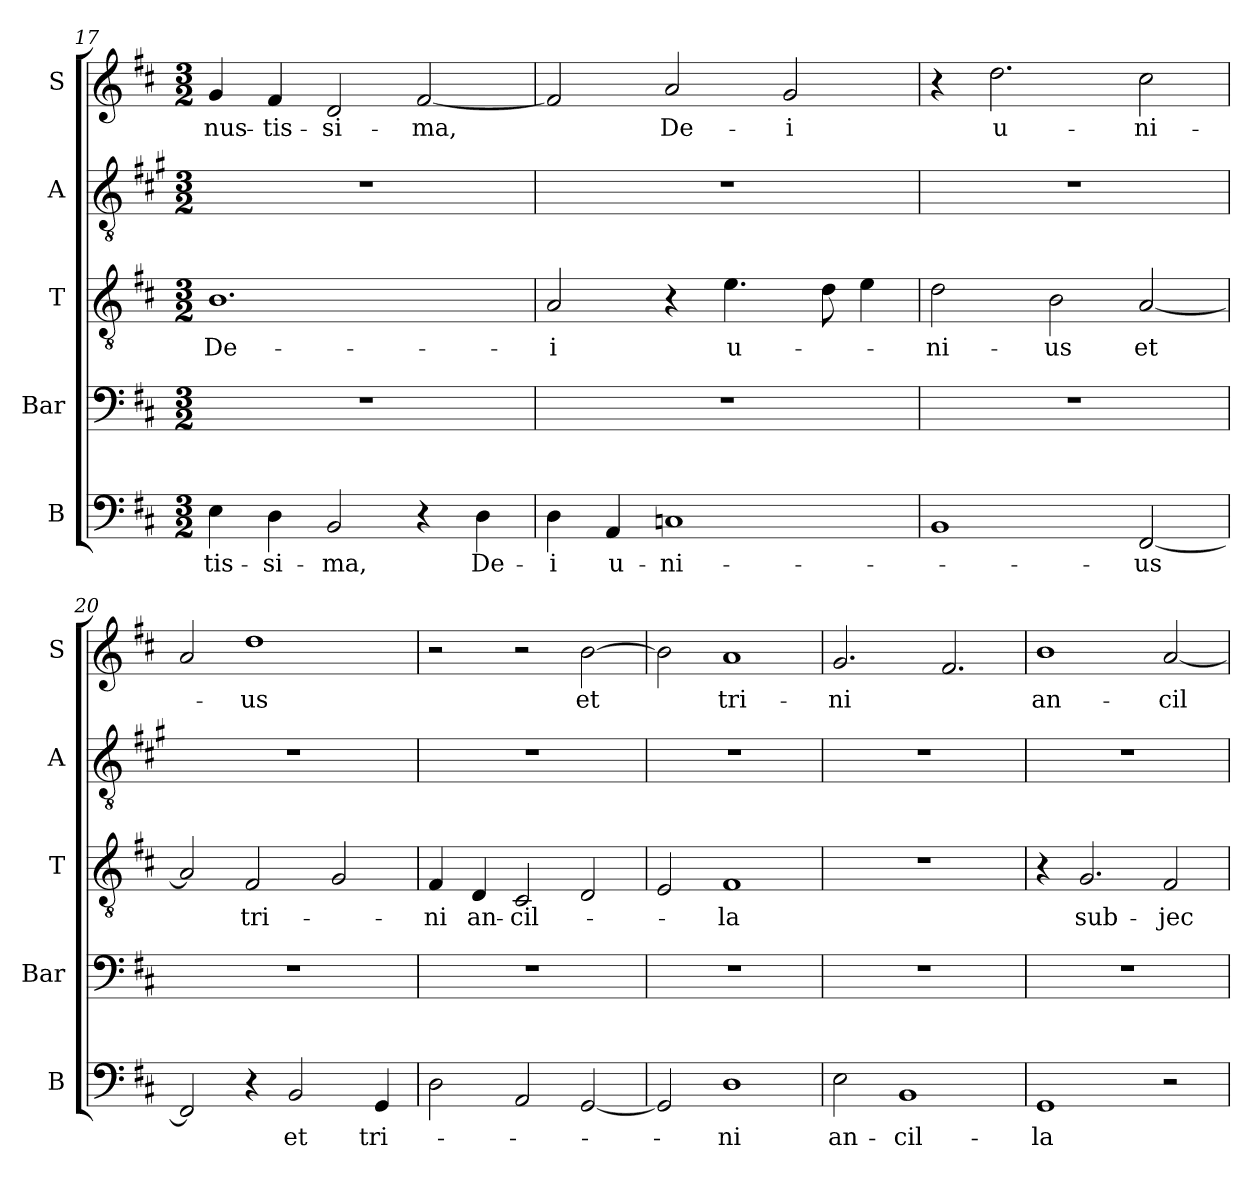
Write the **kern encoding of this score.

**kern	**text	**kern	**kern	**text	**kern	**kern	**text
*part5	*part5	*part4	*part3	*part3	*part2	*part1	*part1
*staff5	*staff5	*staff4	*staff3	*staff3	*staff2	*staff1	*staff1
*I"B	*	*I"Bar	*I"T	*	*I"A	*I"S	*
*I'B	*	*I'Bar	*I'T	*	*I'A	*I'S	*
*clefF4	*	*clefF4	*clefGv2	*	*clefGv2	*clefG2	*
*	*	*ITrd8c14	*	*	*ITrd4c7	*	*
*k[f#c#]	*	*k[f#c#]	*k[f#c#]	*	*k[f#c#]	*k[f#c#]	*
*M3/2	*	*M3/2	*M3/2	*	*M3/2	*M3/2	*
=17	=17	=17	=17	=17	=17	=17	=17
!	!LO:LY:b	!	!	!LO:LY:b	!	!	!LO:LY:b
4E\	-tis-	1.r	1.B	De-	1.r	4g/	-nus-
!	!LO:LY:b	!	!	!	!	!	!LO:LY:b
4D\	-si-	.	.	.	.	4f#/	-tis-
!	!LO:LY:b	!	!	!	!	!	!LO:LY:b
2BB/	-ma,	.	.	.	.	2d/	-si-
!	!	!	!	!	!	!	!LO:LY:b
4r	.	.	.	.	.	[2f#/	-ma,
!	!LO:LY:b	!	!	!	!	!	!
4D\	De-	.	.	.	.	.	.
=18	=18	=18	=18	=18	=18	=18	=18
!	!LO:LY:b	!	!	!LO:LY:b	!	!	!
4D\	-i	1.r	2A/	-i	1.r	2f#/]	.
!	!LO:LY:b	!	!	!	!	!	!
4AA/	u-	.	.	.	.	.	.
!	!LO:LY:b	!	!	!	!	!	!LO:LY:b
1Cn	-ni-	.	4r	.	.	2a/	De-
!	!	!	!	!LO:LY:b	!	!	!
.	.	.	4.e\	u-	.	.	.
!	!	!	!	!	!	!	!LO:LY:b
.	.	.	.	.	.	2g/	-i
.	.	.	8d\	.	.	.	.
.	.	.	4e\	.	.	.	.
=19	=19	=19	=19	=19	=19	=19	=19
!	!	!	!	!LO:LY:b	!	!	!
1BB	.	1.r	2d\	-ni-	1.r	4r	.
!	!	!	!	!	!	!	!LO:LY:b
.	.	.	.	.	.	2.dd\	u-
!	!	!	!	!LO:LY:b	!	!	!
.	.	.	2B\	-us	.	.	.
!	!LO:LY:b	!	!	!LO:LY:b	!	!	!LO:LY:b
[2FF#/	-us	.	[2A/	et	.	2cc#\	-ni-
=20	=20	=20	=20	=20	=20	=20	=20
2FF#/]	.	1.r	2A/]	.	1.r	2a/	.
!	!	!	!	!LO:LY:b	!	!	!LO:LY:b
4r	.	.	2F#/	tri-	.	1dd	-us
!	!LO:LY:b	!	!	!	!	!	!
2BB/	et	.	.	.	.	.	.
.	.	.	2G/	.	.	.	.
!	!LO:LY:b	!	!	!	!	!	!
4GG/	tri-	.	.	.	.	.	.
!!LO:LB:g=z
=21	=21	=21	=21	=21	=21	=21	=21
!	!	!	!	!LO:LY:b	!	!	!
2D\	.	1.r	4F#/	-ni	1.r	2r	.
!	!	!	!	!LO:LY:b	!	!	!
.	.	.	4D/	an-	.	.	.
!	!	!	!	!LO:LY:b	!	!	!
2AA/	.	.	2C#/	-cil-	.	2r	.
!	!	!	!	!	!	!	!LO:LY:b
[2GG/	.	.	2D/	.	.	[2b\	et
=22	=22	=22	=22	=22	=22	=22	=22
2GG/]	.	1.r	2E/	.	1.r	2b\]	.
!	!LO:LY:b	!	!	!LO:LY:b	!	!	!LO:LY:b
1D	-ni	.	1F#	-la	.	1a	tri-
=23	=23	=23	=23	=23	=23	=23	=23
!	!LO:LY:b	!	!	!	!	!	!LO:LY:b
2E\	an-	1.r	1.r	.	1.r	2.g/	-ni
!	!LO:LY:b	!	!	!	!	!	!
1BB	-cil-	.	.	.	.	.	.
.	.	.	.	.	.	2.f#/	.
=24	=24	=24	=24	=24	=24	=24	=24
!	!LO:LY:b	!	!	!	!	!	!LO:LY:b
1GG	-la	1.r	4r	.	1.r	1b	an-
!	!	!	!	!LO:LY:b	!	!	!
.	.	.	2.G/	sub-	.	.	.
!	!	!	!	!LO:LY:b	!	!	!LO:LY:b
2r	.	.	2F#/	-jec-	.	[2a/	-cil-
=	=	=	=	=	=	=	=
*-	*-	*-	*-	*-	*-	*-	*-
